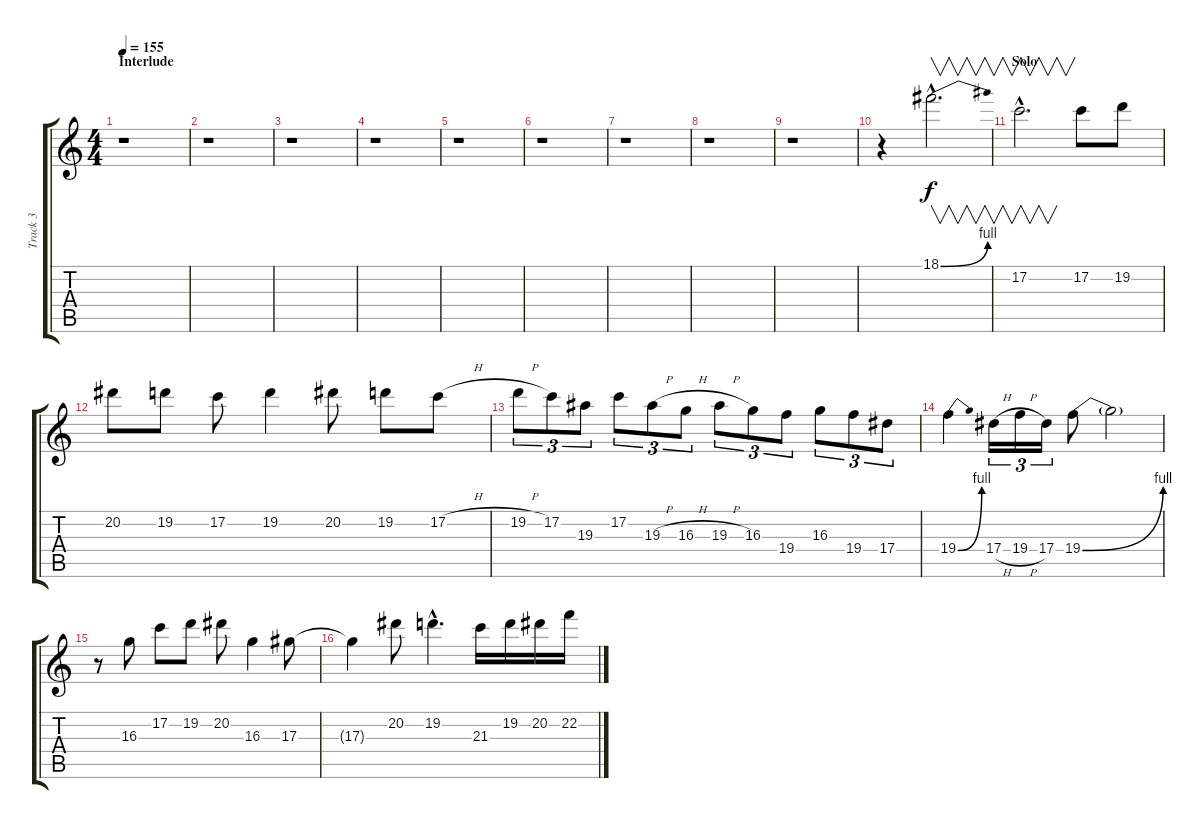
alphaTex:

\track ("Track 3" "Track 3") {instrument overdrivenguitar}
\staff {score tabs}
\tuning (C4 G3 Eb3 Bb2 F2 C2) {hide}
\ts (4 4)
\section ("" "Interlude")
\tempo 155
\clef g2
\ks c
r.1{dy f} |
r.1 |
r.1 |
r.1 |
r.1 |
r.1 |
r.1 |
r.1 |
r.1 |
r.4 18.1{be (bend 0 0 60 4) hac}.2{v d} |
\section ("" "Solo")
17.2{hac}.2{v d} 17.2.8 19.2.8 |
20.2.8 19.2.8 17.2.8 19.2.4 20.2.8 19.2.8 17.2{h}.8 |
19.2{h}.8{tu (3 2)} 17.2.8{tu (3 2)} 19.3.8{tu (3 2)} 17.2.8{tu (3 2)} 19.3{h}.8{tu (3 2)} 16.3{h}.8{tu (3 2)} 19.3{h}.8{tu (3 2)} 16.3.8{tu (3 2)} 19.4.8{tu (3 2)} 16.3.8{tu (3 2)} 19.4.8{tu (3 2)} 17.4.8{tu (3 2)} |
19.4{be (bend 0 0 60 4)}.4 17.4{h}.16{tu (3 2)} 19.4{h}.16{tu (3 2)} 17.4.16{tu (3 2)} 19.4{be (bend 0 0 60 4)}.8 19.4{t}.2 |
r.8 16.3.8 17.2.8 19.2.8 20.2.8 16.3.4 17.3.8 |
17.3{t}.4 20.2.8 19.2{hac}.4{d} 21.3.16 19.2.16 20.2.16 22.2.16
